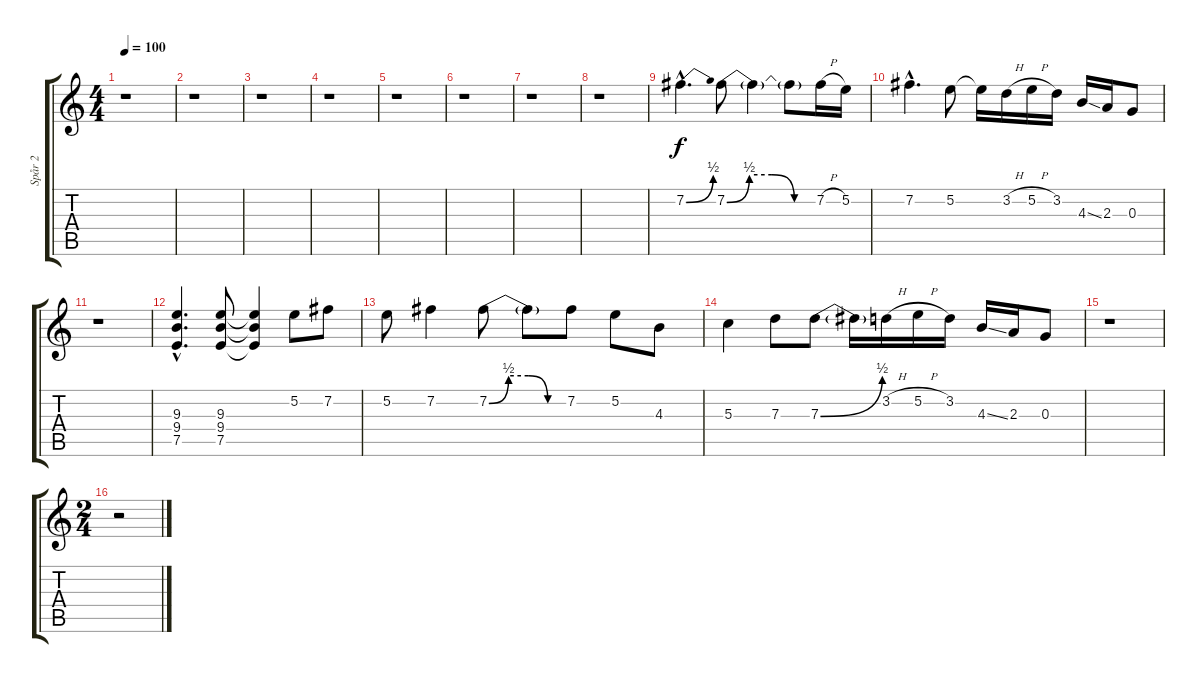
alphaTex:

\track ("Spår 2" "Spår 2") {instrument overdrivenguitar}
\staff {score tabs}
\tuning (E4 B3 G3 D3 A2 E2) {hide}
\ts (4 4)
\tempo 100
\clef g2
\ks c
r.1{dy f} |
r.1 |
r.1 |
r.1 |
r.1 |
r.1 |
r.1 |
r.1 |
7.2{be (bend 0 0 60 2) hac}.4{d} 7.2{be (custom 0 0 15 2 30 2 45 0 60 0)}.8 7.2{t}.4 7.2{t}.8 7.2{h}.16 5.2.16 |
7.2{hac}.4{d} 5.2.8 5.2{t}.16 3.2{h}.16 5.2{h}.16 3.2.16 4.3{ss}.16 2.3.16 0.3.8 |
r.1 |
(9.3{hac} 9.4{hac} 7.5{hac}).4{d} (9.3 9.4 7.5).8 (9.3{t} 9.4{t} 7.5{t}).4 5.2.8 7.2.8 |
5.2.8 7.2.4 7.2{be (custom 0 0 15 2 30 2 45 0 60 0)}.8 7.2{t}.8 7.2.8 5.2.8 4.3.8 |
5.3.4 7.3.8 7.3{be (bend 0 0 60 2)}.8 7.3{t}.16 3.2{h}.16 5.2{h}.16 3.2.16 4.3{ss}.16 2.3.16 0.3.8 |
r.1 |
\ts (2 4)
r.2
